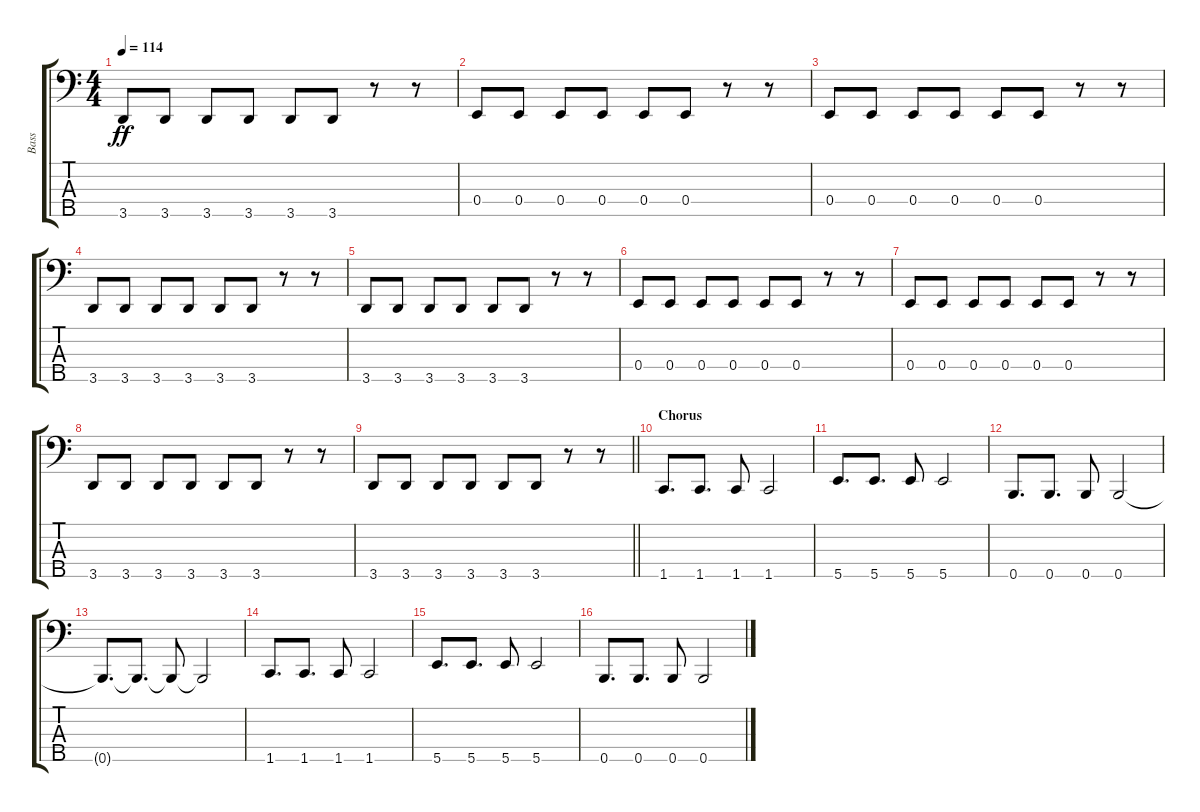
\track ("Bass" "Bass") {instrument electricbassfinger}
\staff {score tabs}
\tuning (G2 D2 A1 E1 B0) {hide}
\ts (4 4)
\tempo 114
\clef f4
\ks c
3.5.8{dy ff} 3.5.8 3.5.8 3.5.8 3.5.8 3.5.8 r.8 r.8 |
0.4.8 0.4.8 0.4.8 0.4.8 0.4.8 0.4.8 r.8 r.8 |
0.4.8 0.4.8 0.4.8 0.4.8 0.4.8 0.4.8 r.8 r.8 |
3.5.8 3.5.8 3.5.8 3.5.8 3.5.8 3.5.8 r.8 r.8 |
3.5.8 3.5.8 3.5.8 3.5.8 3.5.8 3.5.8 r.8 r.8 |
0.4.8 0.4.8 0.4.8 0.4.8 0.4.8 0.4.8 r.8 r.8 |
0.4.8 0.4.8 0.4.8 0.4.8 0.4.8 0.4.8 r.8 r.8 |
3.5.8 3.5.8 3.5.8 3.5.8 3.5.8 3.5.8 r.8 r.8 |
\barLineRight lightlight
3.5.8 3.5.8 3.5.8 3.5.8 3.5.8 3.5.8 r.8 r.8 |
\section ("" "Chorus")
1.5.8{d} 1.5.8{d} 1.5.8 1.5.2 |
5.5.8{d} 5.5.8{d} 5.5.8 5.5.2 |
0.5.8{d} 0.5.8{d} 0.5.8 0.5.2 |
0.5{t}.8{d} 0.5{t}.8{d} 0.5{t}.8 0.5{t}.2 |
1.5.8{d} 1.5.8{d} 1.5.8 1.5.2 |
5.5.8{d} 5.5.8{d} 5.5.8 5.5.2 |
0.5.8{d} 0.5.8{d} 0.5.8 0.5.2
